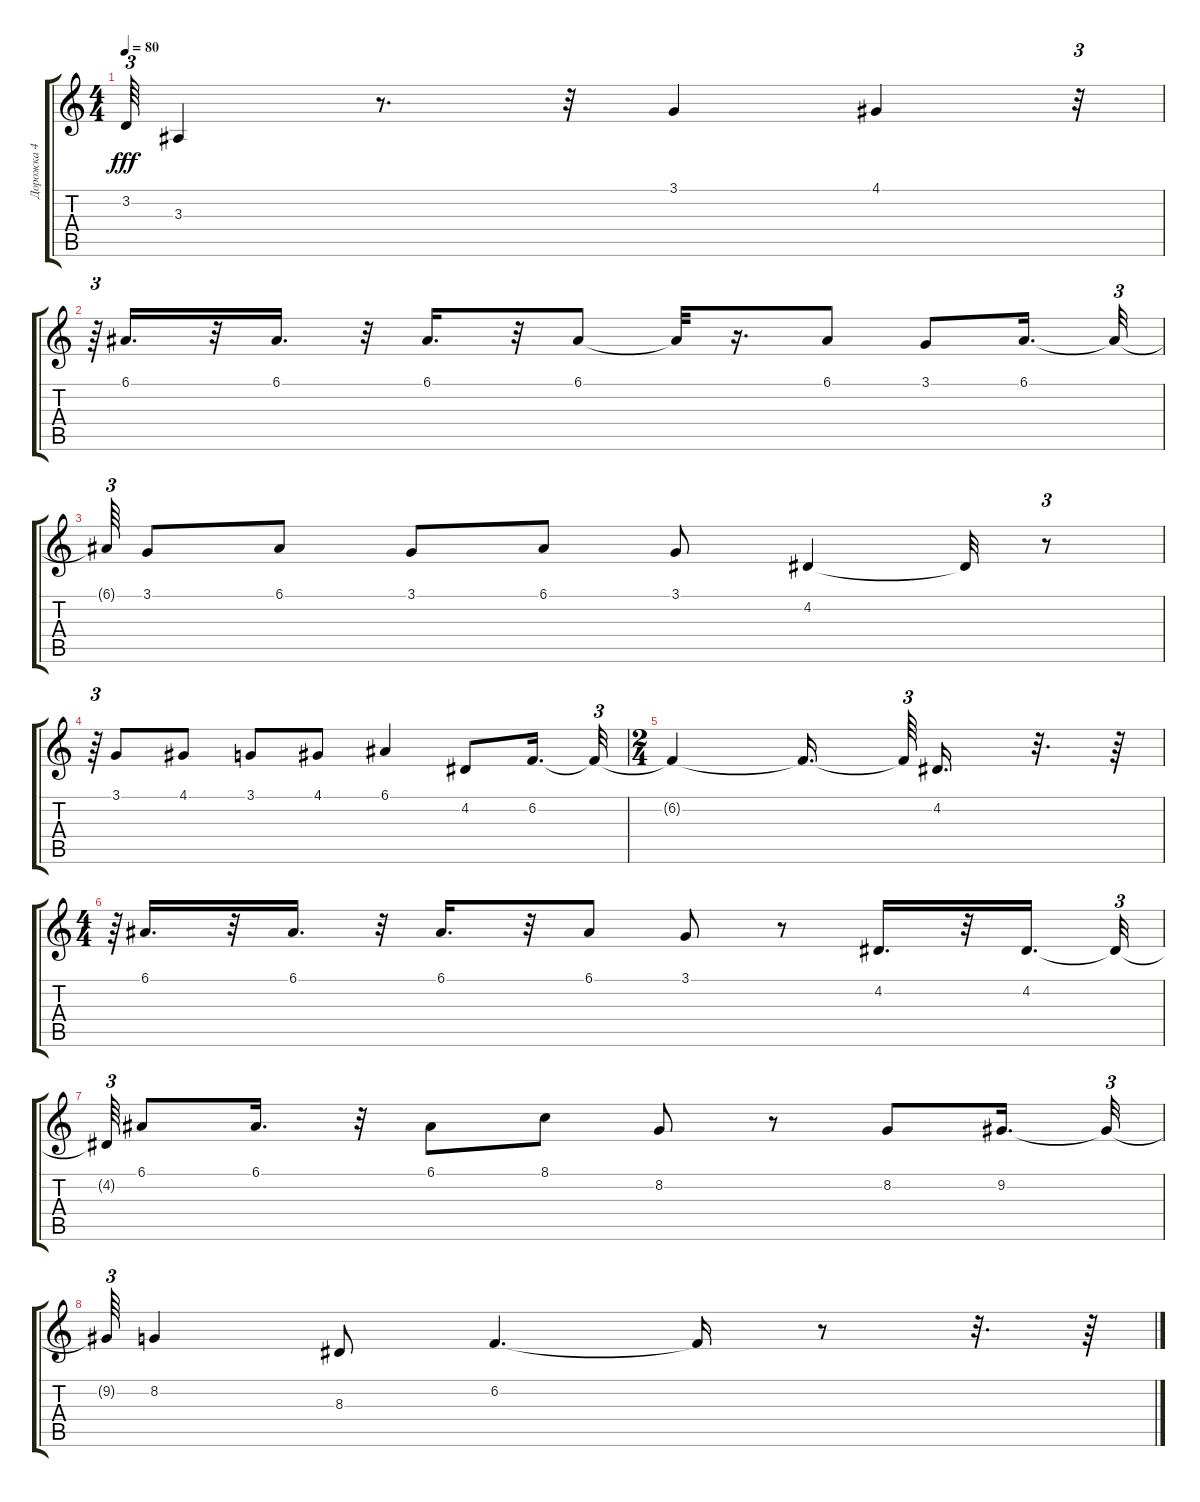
\track ("Дорожка 4" "Дорожка 4") {instrument oboe}
\staff {score tabs}
\tuning (E4 B3 G3 D3 A2 E2) {hide}
\ts (4 4)
\tempo 80
\clef g2
\ks c
3.2{t}.64{tu (3 2) dy fff} 3.3.4 r.8{d} r.32 3.1.4 4.1.4 r.32{tu (3 2)} |
r.64{tu (3 2)} 6.1.16{d} r.32 6.1.16{d} r.32 6.1.16{d} r.32 6.1.8 6.1{t}.32 r.16{d} 6.1.8 3.1.8 6.1.16{d} 6.1{t}.32{tu (3 2)} |
6.1{t}.64{tu (3 2)} 3.1.8 6.1.8 3.1.8 6.1.8 3.1.8 4.2.4 4.2{t}.32 r.8{tu (3 2)} |
r.64{tu (3 2)} 3.1.8 4.1.8 3.1.8 4.1.8 6.1.4 4.2.8 6.2.16{d} 6.2{t}.32{tu (3 2)} |
\ts (2 4)
6.2{t}.4 6.2{t}.16{d} 6.2{t}.64{tu (3 2)} 4.2.16{d} r.32{d} r.64 |
\ts (4 4)
r.64{tu (3 2)} 6.1.16{d} r.32 6.1.16{d} r.32 6.1.16{d} r.32 6.1.8 3.1.8 r.8 4.2.16{d} r.32 4.2.16{d} 4.2{t}.32{tu (3 2)} |
4.2{t}.64{tu (3 2)} 6.1.8 6.1.16{d} r.32 6.1.8 8.1.8 8.2.8 r.8 8.2.8 9.2.16{d} 9.2{t}.32{tu (3 2)} |
9.2{t}.64{tu (3 2)} 8.2.4 8.3.8 6.2.4{d} 6.2{t}.16 r.8 r.32{d} r.64
